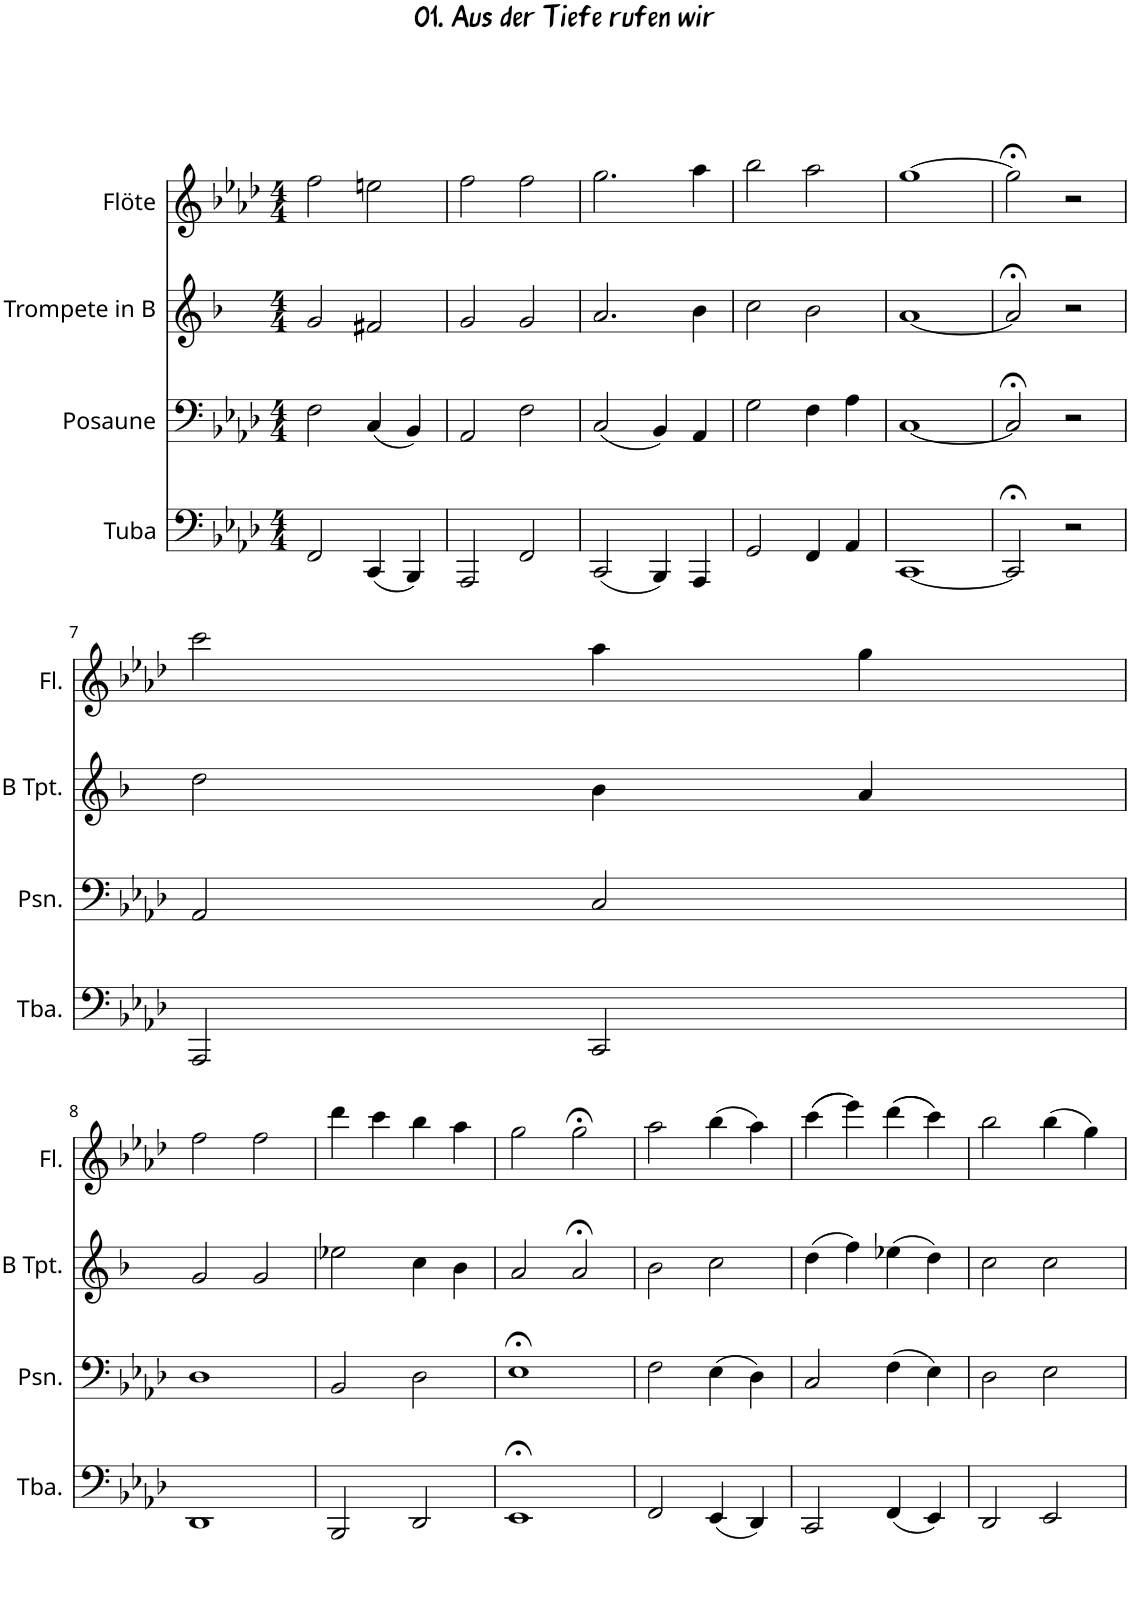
**kern	**kern	**kern	**kern
*part4	*part3	*part2	*part1
*staff4	*staff3	*staff2	*staff1
*I"Tuba	*I"Posaune	*I"Trompete in B	*I"Flöte
*I'Tba.	*I'Psn.	*	*I'Fl.
*clefF4	*clefF4	*clefG2	*clefG2
*	*	*Trd1c2	*
*k[b-e-a-d-]	*k[b-e-a-d-]	*k[b-]	*k[b-e-a-d-]
*M4/4	*M4/4	*M4/4	*M4/4
=1	=1	=1	=1
2FF/	2F\	2g/	2ff\
(4CC/	(4C/	2f#X/	2een\
4BBB-/)	4BB-/)	.	.
=2	=2	=2	=2
2AAA-/	2AA-/	2g/	2ff\
2FF/	2F\	2g/	2ff\
=3	=3	=3	=3
(2CC/	(2C/	2.a/	2.gg\
4BBB-/)	4BB-/)	.	.
4AAA-/	4AA-/	4b-\	4aa-\
=4	=4	=4	=4
2GG/	2G\	2cc\	2bb-\
4FF/	4F\	2b-\	2aa-\
4AA-/	4A-\	.	.
=5	=5	=5	=5
[1CC	[1C	[1a	[1gg
=6	=6	=6	=6
2CC;</]	2C;</]	2a;</]	2gg;<\]
2r	2r	2r	2r
!!LO:LB:g=z
=7	=7	=7	=7
2AAA-/	2AA-/	2dd\	2ccc\
2CC/	2C/	4b-\	4aa-\
.	.	4a/	4gg\
!!LO:LB:g=z
=8	=8	=8	=8
1DD-	1D-	2g/	2ff\
.	.	2g/	2ff\
=9	=9	=9	=9
2BBB-/	2BB-/	2ee-X\	4ddd-\
.	.	.	4ccc\
2DD-/	2D-\	4cc\	4bb-\
.	.	4b-\	4aa-\
=10	=10	=10	=10
1EE-;<	1E-;<	2a/	2gg\
.	.	2a;</	2gg;<\
=11	=11	=11	=11
2FF/	2F\	2b-\	2aa-\
(4EE-/	(4E-\	2cc\	(4bb-\
4DD-/)	4D-\)	.	4aa-\)
=12	=12	=12	=12
2CC/	2C/	(4dd\	((4ccc\
.	.	4ff\)	4eee-\))
(4FF/	(4F\	(4ee-X\	((4ddd-\
4EE-/)	4E-\)	4dd\)	4ccc\))
=13	=13	=13	=13
2DD-/	2D-\	2cc\	2bb-\
2EE-/	2E-\	2cc\	(4bb-\
.	.	.	4gg\)
=	=	=	=
*-	*-	*-	*-
